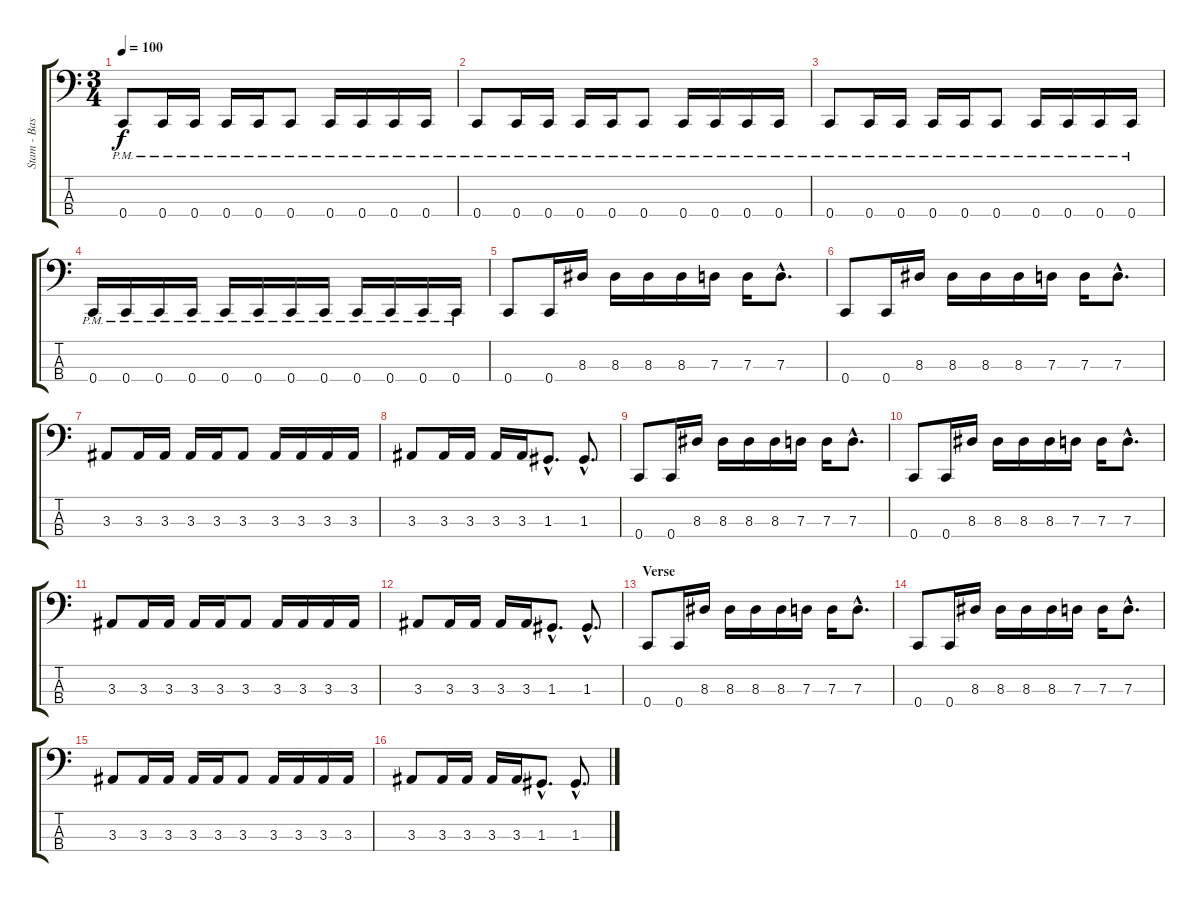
\track ("Stam - Bass" "Stam - Bas") {instrument electricbassfinger}
\staff {score tabs}
\tuning (F2 C2 G1 C1) {hide}
\ts (3 4)
\tempo 100
\clef f4
\ks c
0.4{pm}.8{dy f instrument electricbassfinger} 0.4{pm}.16 0.4{pm}.16 0.4{pm}.16 0.4{pm}.16 0.4{pm}.8 0.4{pm}.16 0.4{pm}.16 0.4{pm}.16 0.4{pm}.16 |
0.4{pm}.8 0.4{pm}.16 0.4{pm}.16 0.4{pm}.16 0.4{pm}.16 0.4{pm}.8 0.4{pm}.16 0.4{pm}.16 0.4{pm}.16 0.4{pm}.16 |
0.4{pm}.8 0.4{pm}.16 0.4{pm}.16 0.4{pm}.16 0.4{pm}.16 0.4{pm}.8 0.4{pm}.16 0.4{pm}.16 0.4{pm}.16 0.4{pm}.16 |
0.4{pm}.16 0.4{pm}.16 0.4{pm}.16 0.4{pm}.16 0.4{pm}.16 0.4{pm}.16 0.4{pm}.16 0.4{pm}.16 0.4{pm}.16 0.4{pm}.16 0.4{pm}.16 0.4{pm}.16 |
0.4.8 0.4.16 8.3.16 8.3.16 8.3.16 8.3.16 7.3.16 7.3.16 7.3{hac}.8{d} |
0.4.8 0.4.16 8.3.16 8.3.16 8.3.16 8.3.16 7.3.16 7.3.16 7.3{hac}.8{d} |
3.3.8 3.3.16 3.3.16 3.3.16 3.3.16 3.3.8 3.3.16 3.3.16 3.3.16 3.3.16 |
3.3.8 3.3.16 3.3.16 3.3.16 3.3.16 1.3{hac}.8{d} 1.3{hac}.8{d} |
0.4.8 0.4.16 8.3.16 8.3.16 8.3.16 8.3.16 7.3.16 7.3.16 7.3{hac}.8{d} |
0.4.8 0.4.16 8.3.16 8.3.16 8.3.16 8.3.16 7.3.16 7.3.16 7.3{hac}.8{d} |
3.3.8 3.3.16 3.3.16 3.3.16 3.3.16 3.3.8 3.3.16 3.3.16 3.3.16 3.3.16 |
3.3.8 3.3.16 3.3.16 3.3.16 3.3.16 1.3{hac}.8{d} 1.3{hac}.8{d} |
\section ("" "Verse")
0.4.8 0.4.16 8.3.16 8.3.16 8.3.16 8.3.16 7.3.16 7.3.16 7.3{hac}.8{d} |
0.4.8 0.4.16 8.3.16 8.3.16 8.3.16 8.3.16 7.3.16 7.3.16 7.3{hac}.8{d} |
3.3.8 3.3.16 3.3.16 3.3.16 3.3.16 3.3.8 3.3.16 3.3.16 3.3.16 3.3.16 |
3.3.8 3.3.16 3.3.16 3.3.16 3.3.16 1.3{hac}.8{d} 1.3{hac}.8{d}
